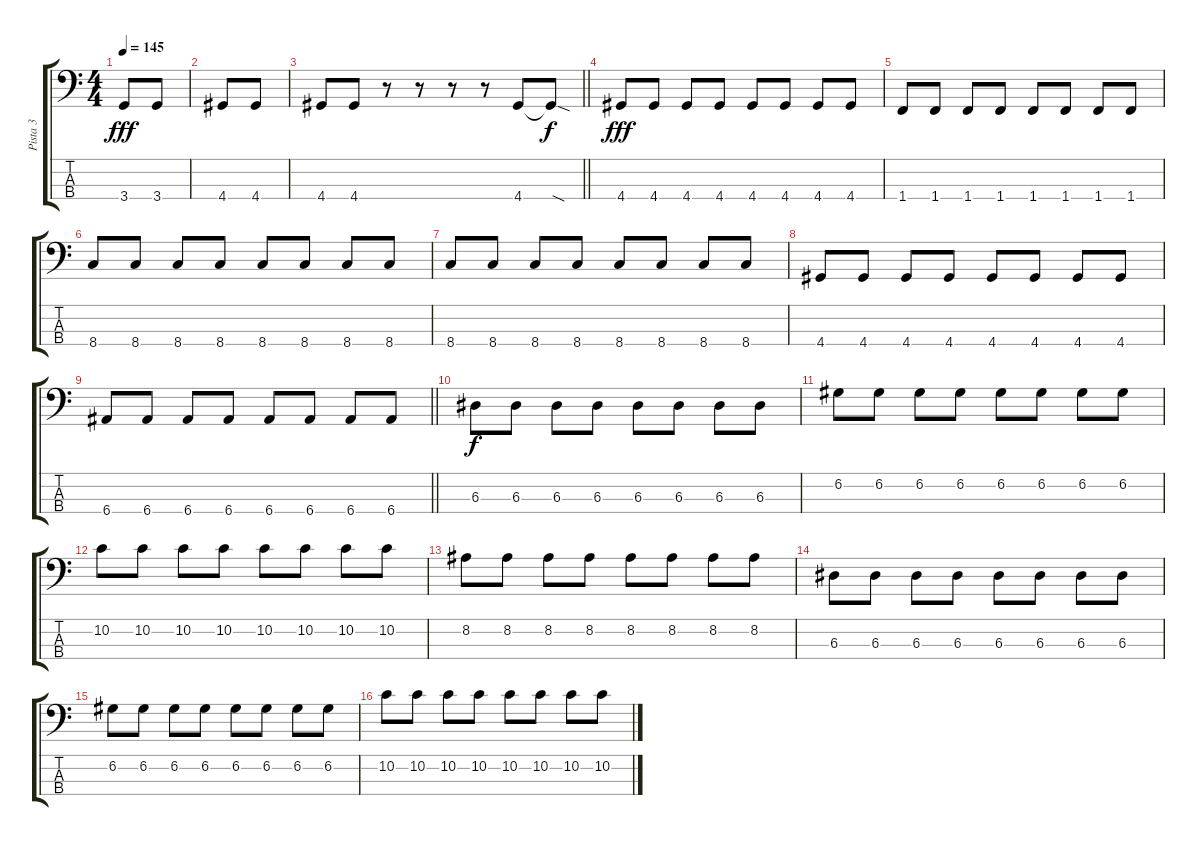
\track ("Pista 3" "Pista 3") {instrument electricbassfinger}
\staff {score tabs}
\tuning (G2 D2 A1 E1) {hide}
\ts (4 4)
\tempo 145
\clef f4
\ks c
3.4.8{dy fff} 3.4.8 |
4.4.8 4.4.8 |
\barLineRight lightlight
4.4.8 4.4.8 r.8 r.8 r.8 r.8 4.4.8 4.4{sod t}.8{dy f} |
4.4.8{dy fff} 4.4.8 4.4.8 4.4.8 4.4.8 4.4.8 4.4.8 4.4.8 |
1.4.8 1.4.8 1.4.8 1.4.8 1.4.8 1.4.8 1.4.8 1.4.8 |
8.4.8 8.4.8 8.4.8 8.4.8 8.4.8 8.4.8 8.4.8 8.4.8 |
8.4.8 8.4.8 8.4.8 8.4.8 8.4.8 8.4.8 8.4.8 8.4.8 |
4.4.8 4.4.8 4.4.8 4.4.8 4.4.8 4.4.8 4.4.8 4.4.8 |
\barLineRight lightlight
6.4.8 6.4.8 6.4.8 6.4.8 6.4.8 6.4.8 6.4.8 6.4.8 |
6.3.8{dy f} 6.3.8 6.3.8 6.3.8 6.3.8 6.3.8 6.3.8 6.3.8 |
6.2.8 6.2.8 6.2.8 6.2.8 6.2.8 6.2.8 6.2.8 6.2.8 |
10.2.8 10.2.8 10.2.8 10.2.8 10.2.8 10.2.8 10.2.8 10.2.8 |
8.2.8 8.2.8 8.2.8 8.2.8 8.2.8 8.2.8 8.2.8 8.2.8 |
6.3.8 6.3.8 6.3.8 6.3.8 6.3.8 6.3.8 6.3.8 6.3.8 |
6.2.8 6.2.8 6.2.8 6.2.8 6.2.8 6.2.8 6.2.8 6.2.8 |
10.2.8 10.2.8 10.2.8 10.2.8 10.2.8 10.2.8 10.2.8 10.2.8
